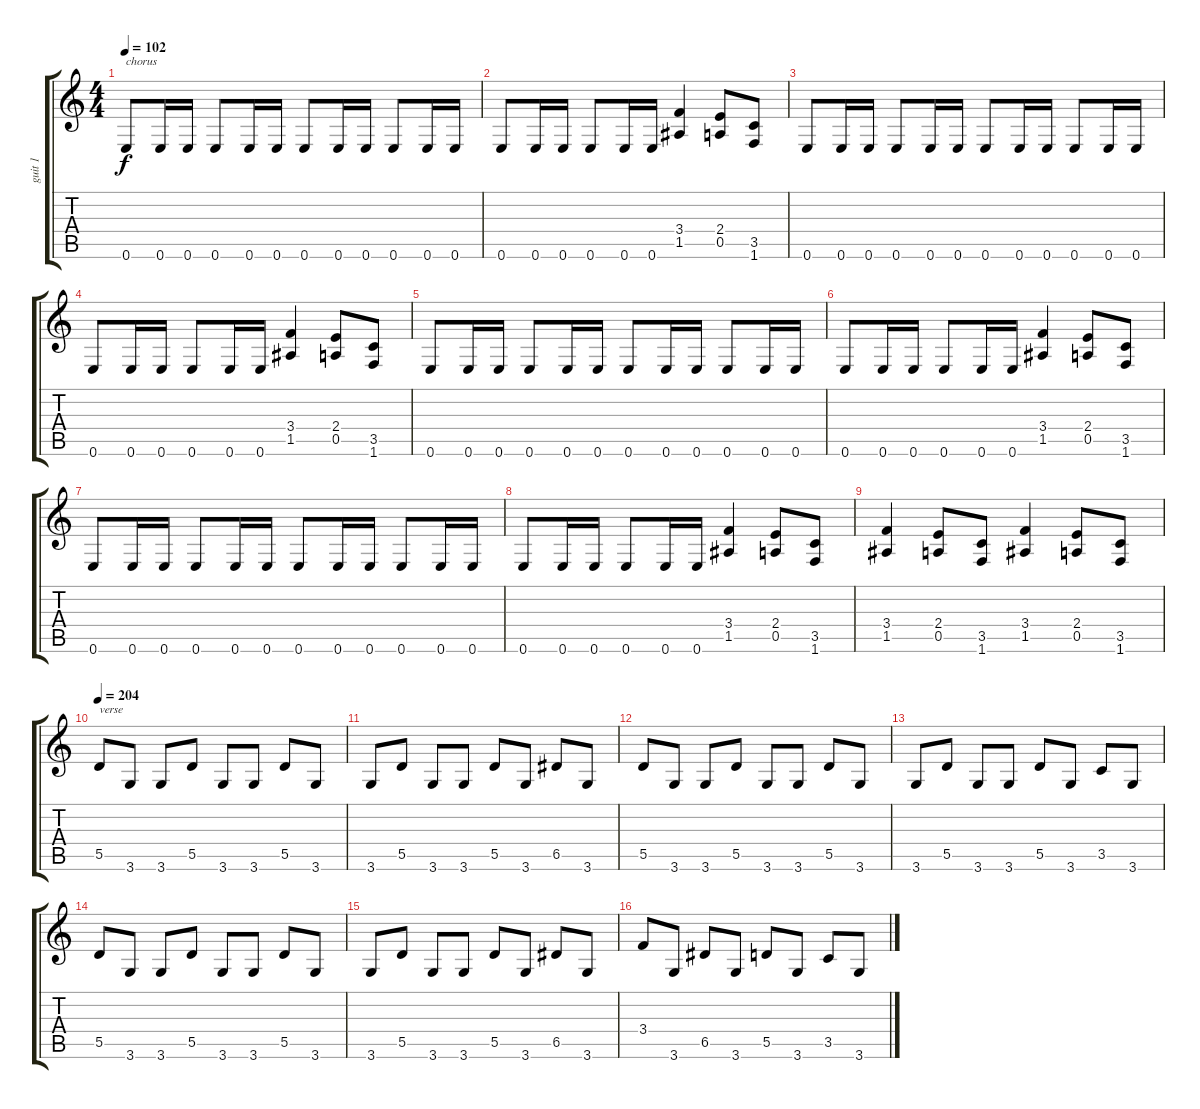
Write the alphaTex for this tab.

\track ("guit 1" "guit 1") {instrument distortionguitar}
\staff {score tabs}
\tuning (E4 B3 G3 D3 A2 E2) {hide}
\ts (4 4)
\tempo 102
\clef g2
\ks c
0.6.8{txt "chorus" dy f} 0.6.16 0.6.16 0.6.8 0.6.16 0.6.16 0.6.8 0.6.16 0.6.16 0.6.8 0.6.16 0.6.16 |
0.6.8 0.6.16 0.6.16 0.6.8 0.6.16 0.6.16 (3.4 1.5).4 (2.4 0.5).8 (3.5 1.6).8 |
0.6.8 0.6.16 0.6.16 0.6.8 0.6.16 0.6.16 0.6.8 0.6.16 0.6.16 0.6.8 0.6.16 0.6.16 |
0.6.8 0.6.16 0.6.16 0.6.8 0.6.16 0.6.16 (3.4 1.5).4 (2.4 0.5).8 (3.5 1.6).8 |
0.6.8 0.6.16 0.6.16 0.6.8 0.6.16 0.6.16 0.6.8 0.6.16 0.6.16 0.6.8 0.6.16 0.6.16 |
0.6.8 0.6.16 0.6.16 0.6.8 0.6.16 0.6.16 (3.4 1.5).4 (2.4 0.5).8 (3.5 1.6).8 |
0.6.8 0.6.16 0.6.16 0.6.8 0.6.16 0.6.16 0.6.8 0.6.16 0.6.16 0.6.8 0.6.16 0.6.16 |
0.6.8 0.6.16 0.6.16 0.6.8 0.6.16 0.6.16 (3.4 1.5).4 (2.4 0.5).8 (3.5 1.6).8 |
(3.4 1.5).4 (2.4 0.5).8 (3.5 1.6).8 (3.4 1.5).4 (2.4 0.5).8 (3.5 1.6).8 |
\tempo 204
5.5.8{txt "verse"} 3.6.8 3.6.8 5.5.8 3.6.8 3.6.8 5.5.8 3.6.8 |
3.6.8 5.5.8 3.6.8 3.6.8 5.5.8 3.6.8 6.5.8 3.6.8 |
5.5.8 3.6.8 3.6.8 5.5.8 3.6.8 3.6.8 5.5.8 3.6.8 |
3.6.8 5.5.8 3.6.8 3.6.8 5.5.8 3.6.8 3.5.8 3.6.8 |
5.5.8 3.6.8 3.6.8 5.5.8 3.6.8 3.6.8 5.5.8 3.6.8 |
3.6.8 5.5.8 3.6.8 3.6.8 5.5.8 3.6.8 6.5.8 3.6.8 |
3.4.8 3.6.8 6.5.8 3.6.8 5.5.8 3.6.8 3.5.8 3.6.8
